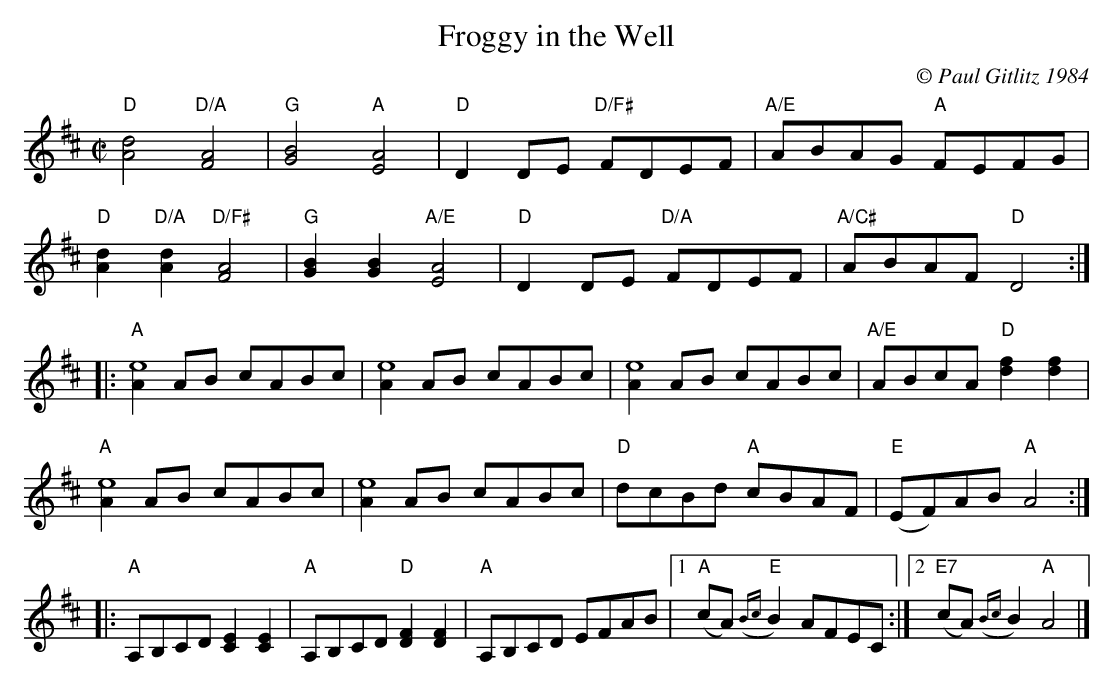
X:1
T:Froggy in the Well
M:C|
L:1/8
C:© Paul Gitlitz 1984
K:D
"D"[A4d4]"D/A"[F4A4]|"G"[G4B4]"A"[E4A4]|"D"D2DE "D/F#"FDEF|"A/E"ABAG "A"FEFG|!
"D"[A2.d2]"D/A"[A2.d2]"D/F#"[F4A4]|"G"[G2.B2][G2.B2]"A/E"[E4A4]|"D"D2DE "D/A"FDEF|"A/C#"ABAF"D"D4:|!
|:"A"[A2e8]AB cABc|[A2e8]AB cABc|[A2e8]AB cABc|"A/E"ABcA "D"[d2f2][d2f2]|!
"A"[A2e8]AB cABc|[A2e8]AB cABc|"D"dcBd "A"cBAF|"E"(EF)AB "A"A4:|!
|:"A"A,B,CD[C2E2][C2E2]|"A"A,B,CD "D"[D2F2][D2F2]|"A"A,B,CD EFAB|1"A"(cA) ({Bc}"E"B2)AFEC:|2"E7"(cA) ({Bc}B2)"A"A4|]
